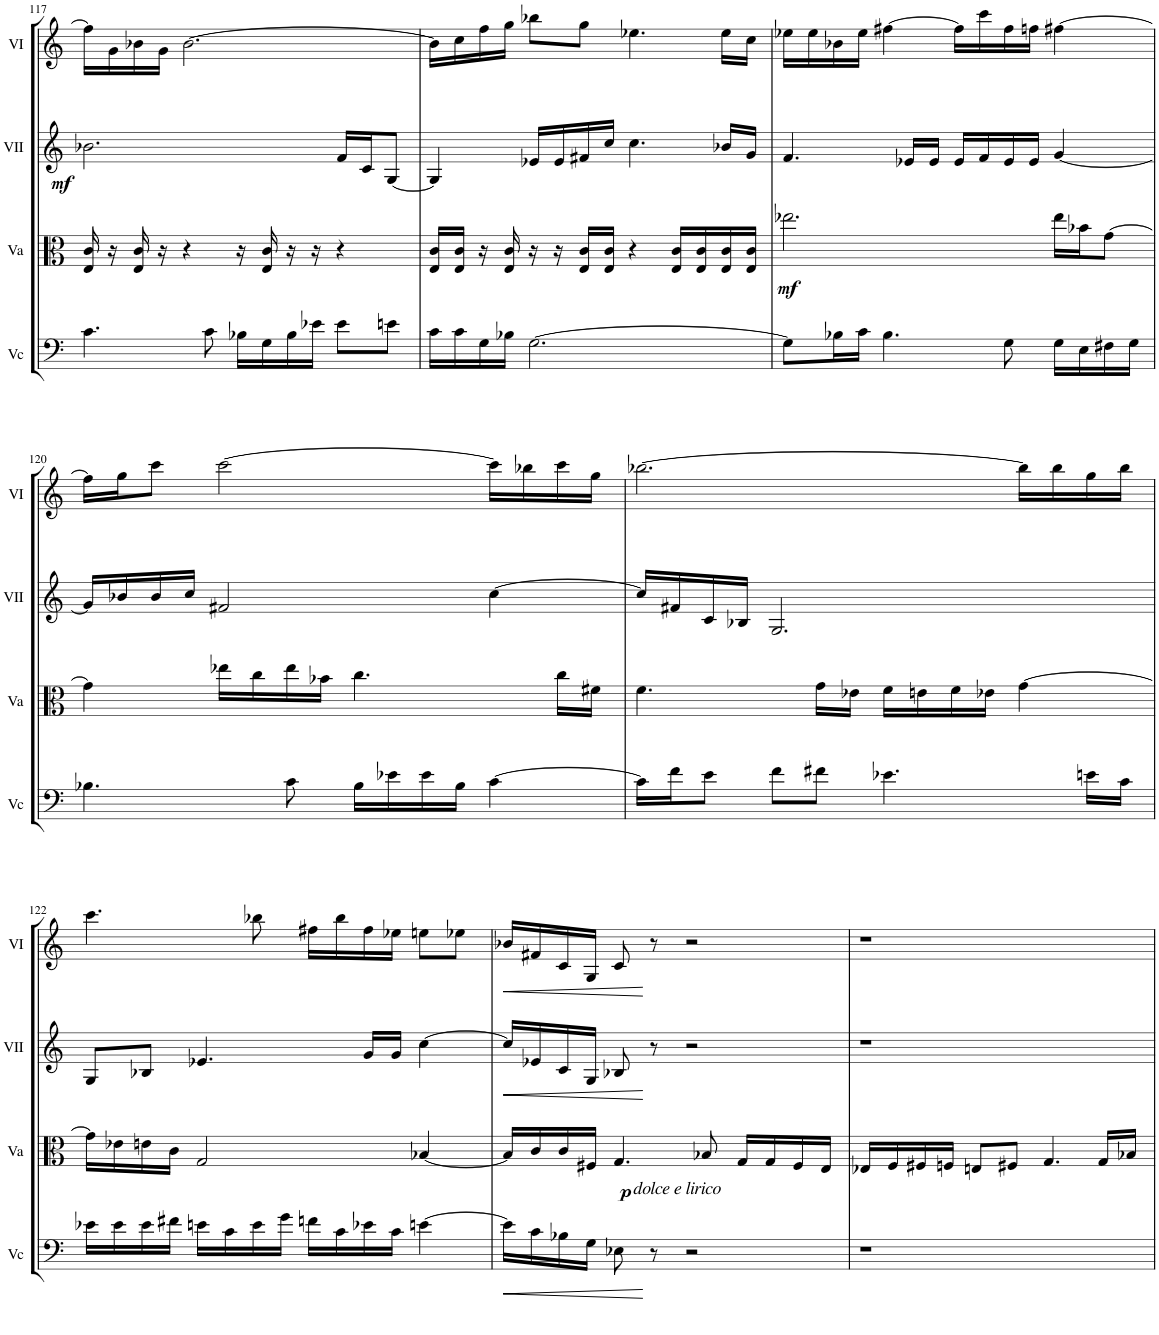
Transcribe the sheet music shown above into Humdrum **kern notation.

**kern	**dynam	**kern	**dynam	**kern	**dynam	**kern	**dynam
*part4	*part4	*part3	*part3	*part2	*part2	*part1	*part1
*staff4	*staff4	*staff3	*staff3	*staff2	*staff2	*staff1	*staff1
*I"Vc	*	*I"Va	*	*I"VII	*	*I"VI	*
*I'Vc	*	*I'Va	*	*I'VII	*	*I'VI	*
!!LO:PB:g=z
*clefF4	*	*clefC3	*	*clefG2	*	*clefG2	*
*k[]	*	*k[]	*	*k[]	*	*k[]	*
*M4/4	*	*M4/4	*	*M4/4	*	*M4/4	*
=117	=117	=117	=117	=117	=117	=117	=117
!	!	!	!	!	!LO:DY:b	!	!
4.c\	.	16E/ 16c/	.	2.b-X\	mf	16ff#\LL]	.
.	.	16r	.	.	.	16g\	.
.	.	16E/ 16c/	.	.	.	16b-X\	.
.	.	16r	.	.	.	16g\JJ	.
.	.	4r	.	.	.	[2.b-\	.
8c\	.	.	.	.	.	.	.
16B-X\LL	.	16r	.	.	.	.	.
16G\	.	16E/ 16c/	.	.	.	.	.
16B-\	.	16r	.	.	.	.	.
16e-X\JJ	.	16r	.	.	.	.	.
8e-\L	.	4r	.	16f/LL	.	.	.
.	.	.	.	16c/J	.	.	.
8en\J	.	.	.	[8G/J	.	.	.
=118	=118	=118	=118	=118	=118	=118	=118
16c\LL	.	16E/ 16c/LL	.	4G/]	.	16b-\LL]	.
16c\	.	16E/ 16c/JJ	.	.	.	16cc\	.
16G\	.	16r	.	.	.	16ff\	.
16B-X\JJ	.	16E/ 16c/	.	.	.	16gg\JJ	.
[2.G\	.	16r	.	16e-X/LL	.	8bb-X\L	.
.	.	16r	.	16e-/	.	.	.
.	.	16E/ 16c/LL	.	16f#X/	.	8gg\J	.
.	.	16E/ 16c/JJ	.	16cc/JJ	.	.	.
.	.	4r	.	4.cc\	.	4.ee-X\	.
.	.	16E/ 16c/LL	.	.	.	.	.
.	.	16E/ 16c/	.	.	.	.	.
.	.	16E/ 16c/	.	16b-X/LL	.	16ee-\LL	.
.	.	16E/ 16c/JJ	.	16g/JJ	.	16cc\JJ	.
=119	=119	=119	=119	=119	=119	=119	=119
!	!	!	!LO:DY:b	!	!	!	!
8G\L]	.	2.ee-X\	mf	4.f/	.	16ee-X\LL	.
.	.	.	.	.	.	16ee-\	.
16B-X\L	.	.	.	.	.	16b-X\	.
16c\JJ	.	.	.	.	.	16ee-\JJ	.
4.B-\	.	.	.	.	.	[4ff#X\	.
.	.	.	.	16e-X/LL	.	.	.
.	.	.	.	16e-/JJ	.	.	.
.	.	.	.	16e-/LL	.	16ff#\LL]	.
.	.	.	.	16f/	.	16ccc\	.
8G\	.	.	.	16e-/	.	16ff#\	.
.	.	.	.	16e-/JJ	.	16ffn\JJ	.
16G\LL	.	16ee-\LL	.	[4g/	.	[4ff#X\	.
16E\	.	16b-X\J	.	.	.	.	.
16F#X\	.	[8g\J	.	.	.	.	.
16G\JJ	.	.	.	.	.	.	.
!!LO:LB:g=z
=120	=120	=120	=120	=120	=120	=120	=120
4.B-X\	.	4g\]	.	16g/LL]	.	16ff#\LL]	.
.	.	.	.	16b-X/	.	16gg\J	.
.	.	.	.	16b-/	.	8ccc\J	.
.	.	.	.	16cc/JJ	.	.	.
.	.	16ee-X\LL	.	2f#X/	.	[2ccc\	.
.	.	16cc\	.	.	.	.	.
8c\	.	16ee-\	.	.	.	.	.
.	.	16b-X\JJ	.	.	.	.	.
16B-\LL	.	4.cc\	.	.	.	.	.
16e-X\	.	.	.	.	.	.	.
16e-\	.	.	.	.	.	.	.
16B-\JJ	.	.	.	.	.	.	.
[4c\	.	.	.	[4cc\	.	16ccc\LL]	.
.	.	.	.	.	.	16bb-X\	.
.	.	16cc\LL	.	.	.	16ccc\	.
.	.	16f#X\JJ	.	.	.	16gg\JJ	.
=121	=121	=121	=121	=121	=121	=121	=121
16c\LL]	.	4.f\	.	16cc/LL]	.	[2.bb-X\	.
16f\J	.	.	.	16f#X/	.	.	.
8e\J	.	.	.	16c/	.	.	.
.	.	.	.	16B-X/JJ	.	.	.
8f\L	.	.	.	2.G/	.	.	.
8f#X\J	.	16g\LL	.	.	.	.	.
.	.	16e-X\JJ	.	.	.	.	.
4.e-X\	.	16f\LL	.	.	.	.	.
.	.	16en\	.	.	.	.	.
.	.	16f\	.	.	.	.	.
.	.	16e-X\JJ	.	.	.	.	.
.	.	[4g\	.	.	.	16bb-\LL]	.
.	.	.	.	.	.	16bb-\	.
16en\LL	.	.	.	.	.	16gg\	.
16c\JJ	.	.	.	.	.	16bb-\JJ	.
!!LO:LB:g=z
=122	=122	=122	=122	=122	=122	=122	=122
16e-X\LL	.	16g\LL]	.	8G/L	.	4.ccc\	.
16e-\	.	16e-X\	.	.	.	.	.
16e-\	.	16en\	.	8B-X/J	.	.	.
16f#X\JJ	.	16c\JJ	.	.	.	.	.
16en\LL	.	2G/	.	4.e-X/	.	.	.
16c\	.	.	.	.	.	.	.
16e\	.	.	.	.	.	8bb-X\	.
16g\JJ	.	.	.	.	.	.	.
16fn\LL	.	.	.	.	.	16ff#X\LL	.
16c\	.	.	.	.	.	16bb-\	.
16e-X\	.	.	.	16g/LL	.	16ff#\	.
16c\JJ	.	.	.	16g/JJ	.	16ee-X\JJ	.
[4en\	.	[4B-X/	.	[4cc\	.	8een\L	.
.	.	.	.	.	.	8ee-X\J	.
=123	=123	=123	=123	=123	=123	=123	=123
!	!LO:HP:b	!	!	!	!LO:HP:b	!	!LO:HP:b
16e\LL]	<	16B-/LL]	.	16cc/LL]	<	16b-X/LL	<
16c\	.	16c/	.	16e-X/	.	16f#X/	.
16B-X\	.	16c/	.	16c/	.	16c/	.
16G\JJ	.	16F#X/JJ	.	16G/JJ	.	16G/JJ	.
!	!	!LO:TX:b:i:t=dolce e lirico	!	!	!	!	!
!	!	!	!LO:DY:b	!	!	!	!
8E-X\	.	4.G/	p	8B-X/	.	8c/	.
8r	[	.	.	8r	[	8r	[
2r	.	.	.	2r	.	2r	.
.	.	8B-X/	.	.	.	.	.
.	.	16G/LL	.	.	.	.	.
.	.	16G/	.	.	.	.	.
.	.	16F#/	.	.	.	.	.
.	.	16E/JJ	.	.	.	.	.
=124	=124	=124	=124	=124	=124	=124	=124
1r	.	16E-X/LL	.	1r	.	1r	.
.	.	16F/	.	.	.	.	.
.	.	16F#X/	.	.	.	.	.
.	.	16Fn/JJ	.	.	.	.	.
.	.	8En/L	.	.	.	.	.
.	.	8F#X/J	.	.	.	.	.
.	.	4.G/	.	.	.	.	.
.	.	16G/LL	.	.	.	.	.
.	.	16B-X/JJ	.	.	.	.	.
=	=	=	=	=	=	=	=
*-	*-	*-	*-	*-	*-	*-	*-
